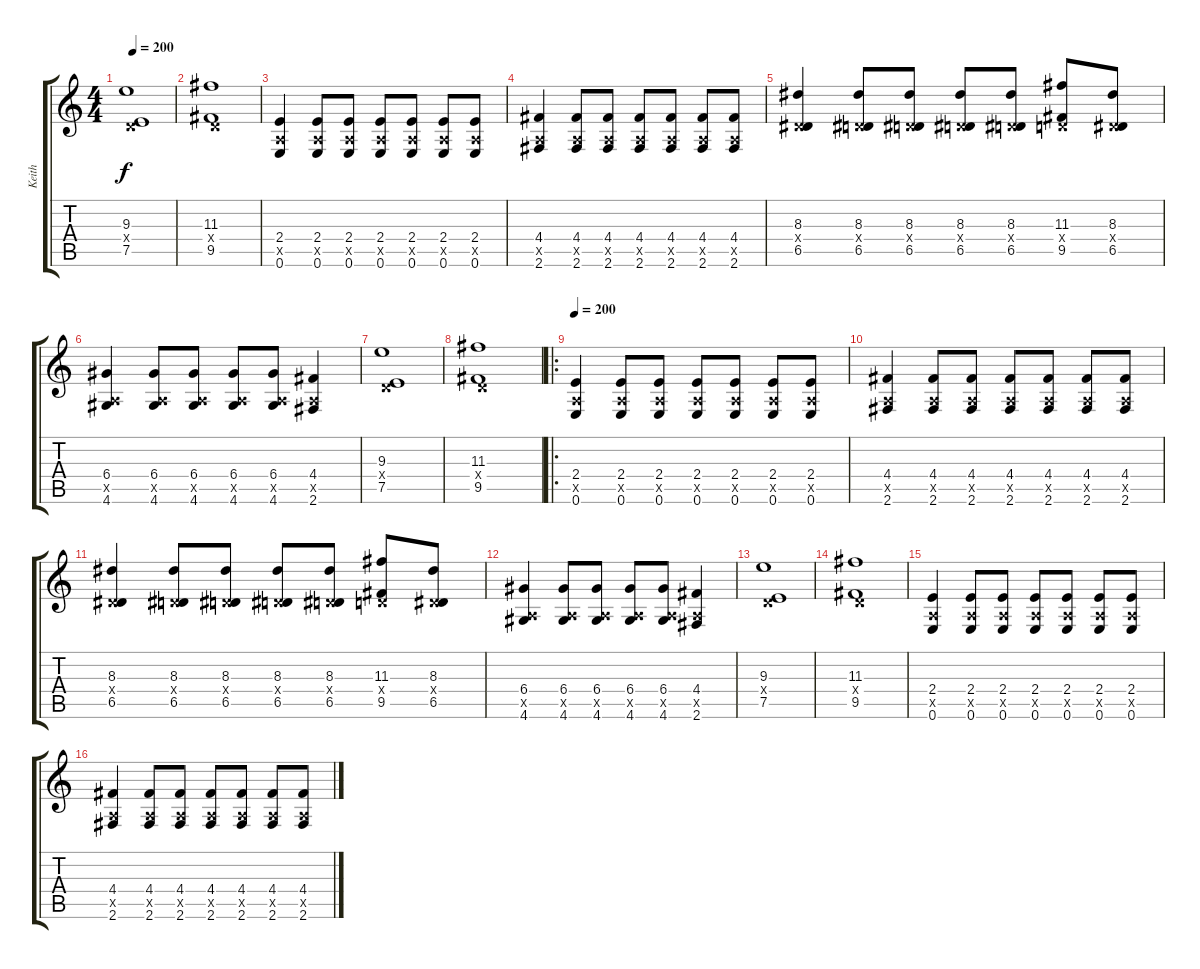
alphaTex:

\track ("Keith" "Keith") {instrument distortionguitar}
\staff {score tabs}
\tuning (E4 B3 G3 D3 A2 E2) {hide}
\ts (4 4)
\tempo 200
\clef g2
\ks c
(9.3 0.4{x} 7.5).1{dy f} |
(11.3 0.4{x} 9.5).1 |
(2.4 0.5{x} 0.6).4 (2.4 0.5{x} 0.6).8 (2.4 0.5{x} 0.6).8 (2.4 0.5{x} 0.6).8 (2.4 0.5{x} 0.6).8 (2.4 0.5{x} 0.6).8 (2.4 0.5{x} 0.6).8 |
(4.4 0.5{x} 2.6).4 (4.4 0.5{x} 2.6).8 (4.4 0.5{x} 2.6).8 (4.4 0.5{x} 2.6).8 (4.4 0.5{x} 2.6).8 (4.4 0.5{x} 2.6).8 (4.4 0.5{x} 2.6).8 |
(8.3 0.4{x} 6.5).4 (8.3 0.4{x} 6.5).8 (8.3 0.4{x} 6.5).8 (8.3 0.4{x} 6.5).8 (8.3 0.4{x} 6.5).8 (11.3 0.4{x} 9.5).8 (8.3 0.4{x} 6.5).8 |
(6.4 0.5{x} 4.6).4 (6.4 0.5{x} 4.6).8 (6.4 0.5{x} 4.6).8 (6.4 0.5{x} 4.6).8 (6.4 0.5{x} 4.6).8 (4.4 0.5{x} 2.6).4 |
(9.3 0.4{x} 7.5).1 |
(11.3 0.4{x} 9.5).1 |
\ro
\tempo 200
(2.4 0.5{x} 0.6).4 (2.4 0.5{x} 0.6).8 (2.4 0.5{x} 0.6).8 (2.4 0.5{x} 0.6).8 (2.4 0.5{x} 0.6).8 (2.4 0.5{x} 0.6).8 (2.4 0.5{x} 0.6).8 |
(4.4 0.5{x} 2.6).4 (4.4 0.5{x} 2.6).8 (4.4 0.5{x} 2.6).8 (4.4 0.5{x} 2.6).8 (4.4 0.5{x} 2.6).8 (4.4 0.5{x} 2.6).8 (4.4 0.5{x} 2.6).8 |
(8.3 0.4{x} 6.5).4 (8.3 0.4{x} 6.5).8 (8.3 0.4{x} 6.5).8 (8.3 0.4{x} 6.5).8 (8.3 0.4{x} 6.5).8 (11.3 0.4{x} 9.5).8 (8.3 0.4{x} 6.5).8 |
(6.4 0.5{x} 4.6).4 (6.4 0.5{x} 4.6).8 (6.4 0.5{x} 4.6).8 (6.4 0.5{x} 4.6).8 (6.4 0.5{x} 4.6).8 (4.4 0.5{x} 2.6).4 |
(9.3 0.4{x} 7.5).1 |
(11.3 0.4{x} 9.5).1 |
(2.4 0.5{x} 0.6).4 (2.4 0.5{x} 0.6).8 (2.4 0.5{x} 0.6).8 (2.4 0.5{x} 0.6).8 (2.4 0.5{x} 0.6).8 (2.4 0.5{x} 0.6).8 (2.4 0.5{x} 0.6).8 |
(4.4 0.5{x} 2.6).4 (4.4 0.5{x} 2.6).8 (4.4 0.5{x} 2.6).8 (4.4 0.5{x} 2.6).8 (4.4 0.5{x} 2.6).8 (4.4 0.5{x} 2.6).8 (4.4 0.5{x} 2.6).8
